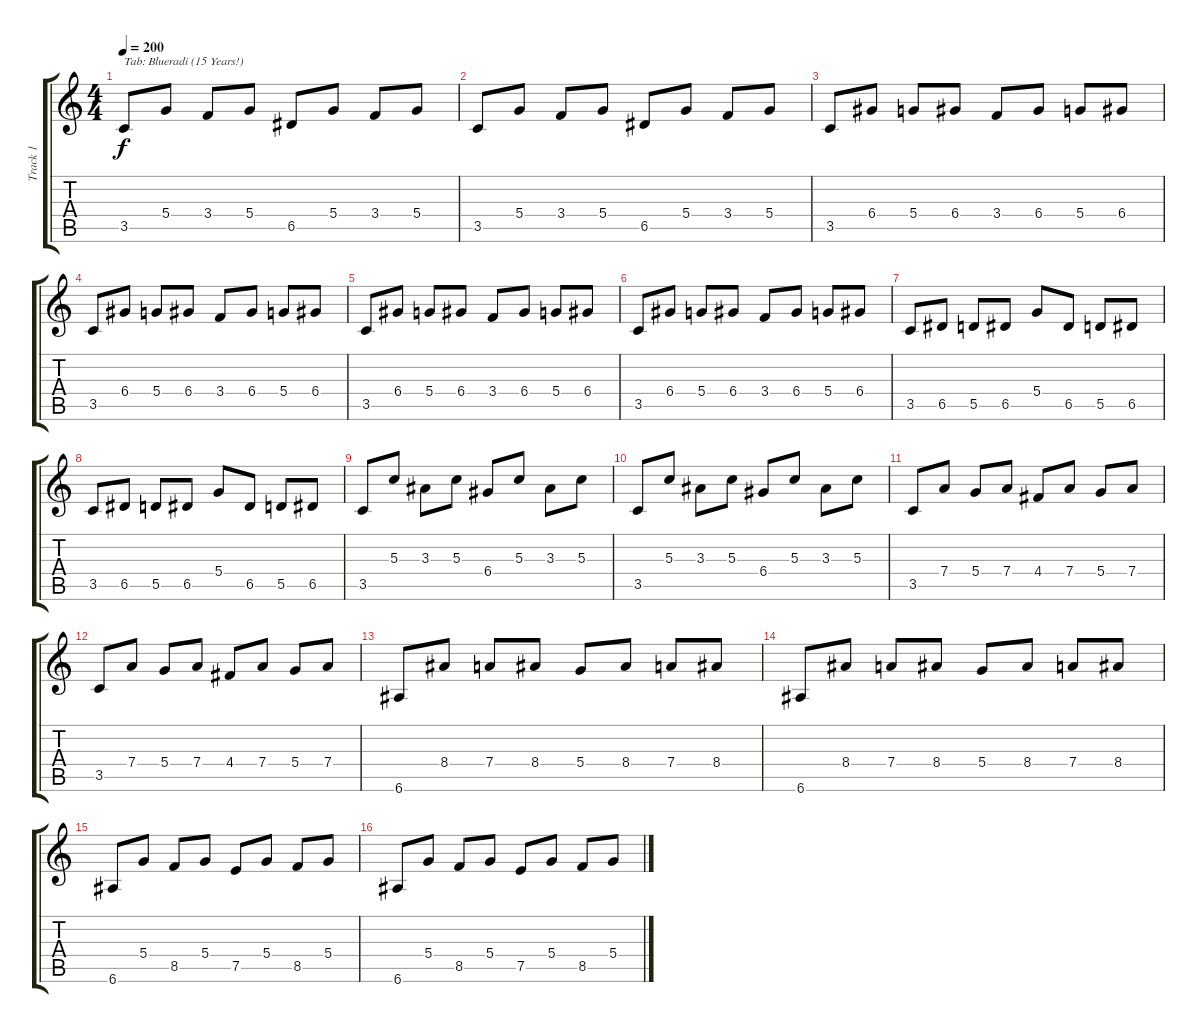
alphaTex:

\track ("Track 1" "Track 1") {instrument acousticguitarnylon}
\staff {score tabs}
\tuning (E4 B3 G3 D3 A2 E2) {hide}
\ts (4 4)
\tempo 200
\clef g2
\ks c
3.5.8{txt "Tab: Blueradi (15 Years!)" dy f instrument acousticguitarnylon} 5.4.8 3.4.8 5.4.8 6.5.8 5.4.8 3.4.8 5.4.8 |
3.5.8 5.4.8 3.4.8 5.4.8 6.5.8 5.4.8 3.4.8 5.4.8 |
3.5.8 6.4.8 5.4.8 6.4.8 3.4.8 6.4.8 5.4.8 6.4.8 |
3.5.8 6.4.8 5.4.8 6.4.8 3.4.8 6.4.8 5.4.8 6.4.8 |
3.5.8 6.4.8 5.4.8 6.4.8 3.4.8 6.4.8 5.4.8 6.4.8 |
3.5.8 6.4.8 5.4.8 6.4.8 3.4.8 6.4.8 5.4.8 6.4.8 |
3.5.8 6.5.8 5.5.8 6.5.8 5.4.8 6.5.8 5.5.8 6.5.8 |
3.5.8 6.5.8 5.5.8 6.5.8 5.4.8 6.5.8 5.5.8 6.5.8 |
3.5.8 5.3.8 3.3.8 5.3.8 6.4.8 5.3.8 3.3.8 5.3.8 |
3.5.8 5.3.8 3.3.8 5.3.8 6.4.8 5.3.8 3.3.8 5.3.8 |
3.5.8 7.4.8 5.4.8 7.4.8 4.4.8 7.4.8 5.4.8 7.4.8 |
3.5.8 7.4.8 5.4.8 7.4.8 4.4.8 7.4.8 5.4.8 7.4.8 |
6.6.8 8.4.8 7.4.8 8.4.8 5.4.8 8.4.8 7.4.8 8.4.8 |
6.6.8 8.4.8 7.4.8 8.4.8 5.4.8 8.4.8 7.4.8 8.4.8 |
6.6.8 5.4.8 8.5.8 5.4.8 7.5.8 5.4.8 8.5.8 5.4.8 |
6.6.8 5.4.8 8.5.8 5.4.8 7.5.8 5.4.8 8.5.8 5.4.8
